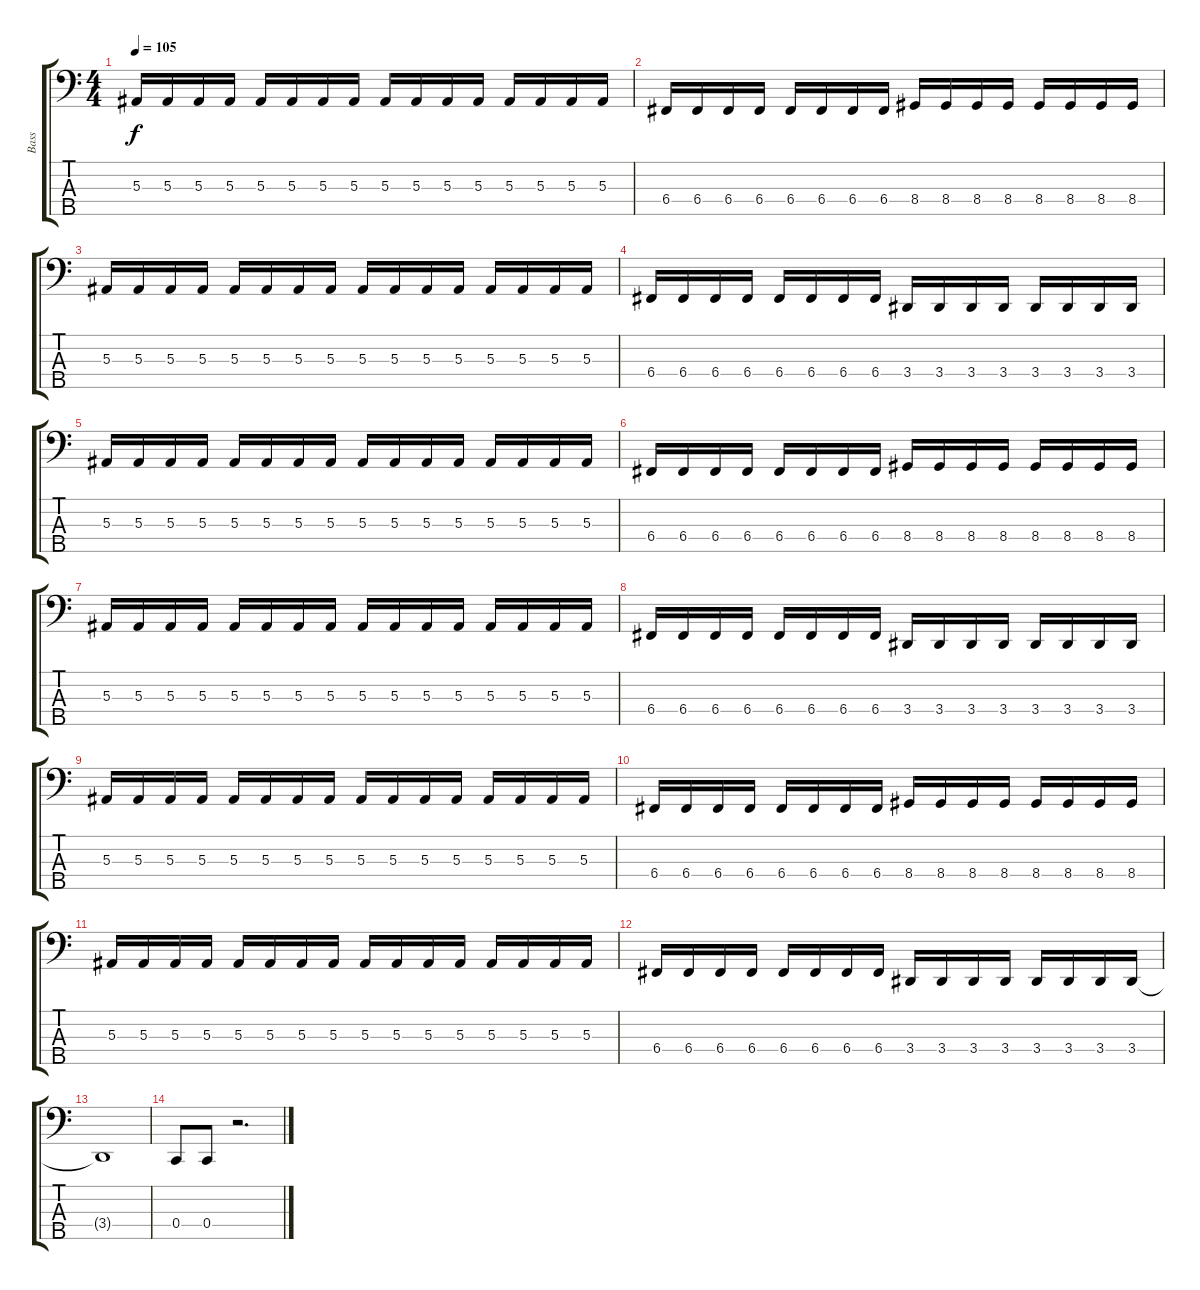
\track ("Bass" "Bass") {instrument slapbass2}
\staff {score tabs}
\tuning (Eb2 Bb1 F1 C1 G0) {hide}
\ts (4 4)
\tempo 105
\clef f4
\ks c
5.3.16{dy f} 5.3.16 5.3.16 5.3.16 5.3.16 5.3.16 5.3.16 5.3.16 5.3.16 5.3.16 5.3.16 5.3.16 5.3.16 5.3.16 5.3.16 5.3.16 |
6.4.16 6.4.16 6.4.16 6.4.16 6.4.16 6.4.16 6.4.16 6.4.16 8.4.16 8.4.16 8.4.16 8.4.16 8.4.16 8.4.16 8.4.16 8.4.16 |
5.3.16 5.3.16 5.3.16 5.3.16 5.3.16 5.3.16 5.3.16 5.3.16 5.3.16 5.3.16 5.3.16 5.3.16 5.3.16 5.3.16 5.3.16 5.3.16 |
6.4.16 6.4.16 6.4.16 6.4.16 6.4.16 6.4.16 6.4.16 6.4.16 3.4.16 3.4.16 3.4.16 3.4.16 3.4.16 3.4.16 3.4.16 3.4.16 |
5.3.16 5.3.16 5.3.16 5.3.16 5.3.16 5.3.16 5.3.16 5.3.16 5.3.16 5.3.16 5.3.16 5.3.16 5.3.16 5.3.16 5.3.16 5.3.16 |
6.4.16 6.4.16 6.4.16 6.4.16 6.4.16 6.4.16 6.4.16 6.4.16 8.4.16 8.4.16 8.4.16 8.4.16 8.4.16 8.4.16 8.4.16 8.4.16 |
5.3.16 5.3.16 5.3.16 5.3.16 5.3.16 5.3.16 5.3.16 5.3.16 5.3.16 5.3.16 5.3.16 5.3.16 5.3.16 5.3.16 5.3.16 5.3.16 |
6.4.16 6.4.16 6.4.16 6.4.16 6.4.16 6.4.16 6.4.16 6.4.16 3.4.16 3.4.16 3.4.16 3.4.16 3.4.16 3.4.16 3.4.16 3.4.16 |
5.3.16 5.3.16 5.3.16 5.3.16 5.3.16 5.3.16 5.3.16 5.3.16 5.3.16 5.3.16 5.3.16 5.3.16 5.3.16 5.3.16 5.3.16 5.3.16 |
6.4.16 6.4.16 6.4.16 6.4.16 6.4.16 6.4.16 6.4.16 6.4.16 8.4.16 8.4.16 8.4.16 8.4.16 8.4.16 8.4.16 8.4.16 8.4.16 |
5.3.16 5.3.16 5.3.16 5.3.16 5.3.16 5.3.16 5.3.16 5.3.16 5.3.16 5.3.16 5.3.16 5.3.16 5.3.16 5.3.16 5.3.16 5.3.16 |
6.4.16 6.4.16 6.4.16 6.4.16 6.4.16 6.4.16 6.4.16 6.4.16 3.4.16 3.4.16 3.4.16 3.4.16 3.4.16 3.4.16 3.4.16 3.4.16 |
3.4{t}.1 |
0.4.8 0.4.8 r.2{d}
